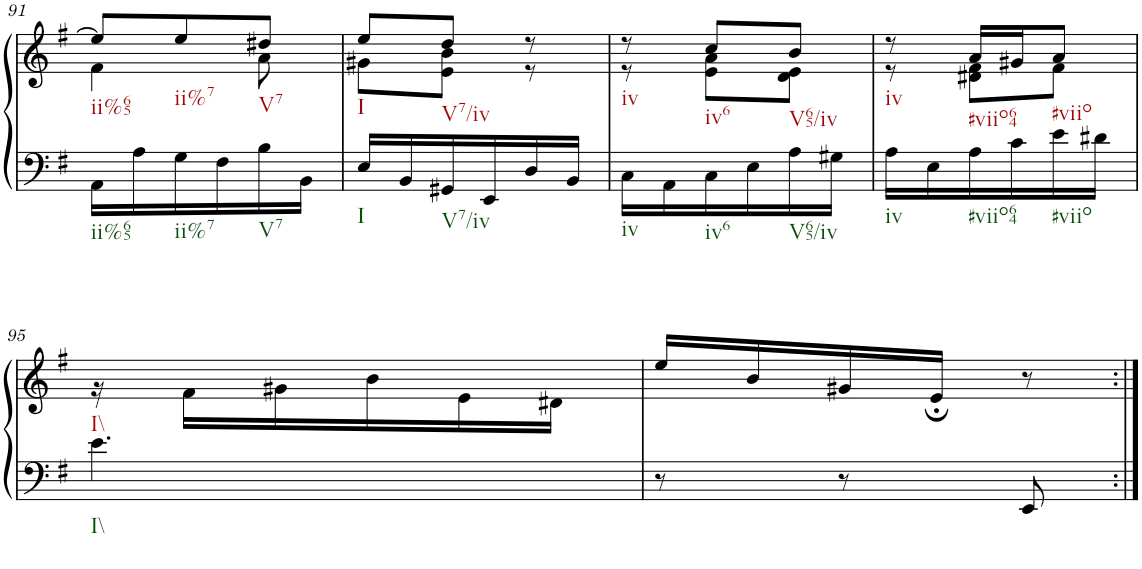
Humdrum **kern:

**kern	**kern
*part1	*part1
*staff2	*staff1
*I"unbenannt9	*
!!LO:PB:g=z
*clefF4	*clefG2
*k[f#]	*k[f#]
*M3/8	*M3/8
=91	=91
*	*^
16AA\LL	8ee/L]	4f#\
16A\	.	.
16G\	8ee/	.
16F#\	.	.
16B\	8dd#X/J	8a\
16BB\JJ	.	.
=92	=92	=92
16E/LL	8ee/L	8g#X\L
16BB/	.	.
16GG#X/	8dd/J	8e\ 8b\J
16EE/	.	.
16D/	8r	8r
16BB/JJ	.	.
=93	=93	=93
16C\LL	8r	8r
16AA\	.	.
16C\	8cc/L	8e\ 8a\L
16E\	.	.
16A\	8b/J	8d\ 8e\J
16G#X\JJ	.	.
=94	=94	=94
16A\LL	8r	8r
16E\	.	.
16A\	16a/LL	8d#X\ 8f#\L
16c\	16g#X/J	.
16e\	8a/J	8f#\J
16d#X\JJ	.	.
!!LO:LB:g=z	!!
=95	=95	=95
4.e\	4.ryy	16r
.	.	16f#\LL
.	.	16g#X\
.	.	16b\
.	.	16e\
.	.	16d#X\JJ
*	*v	*v
=96	=96
8r	16ee/LL
.	16b/
8r	16g#X/
.	16e;/JJ
8EE/	8r
=:|!	=:|!
*-	*-
